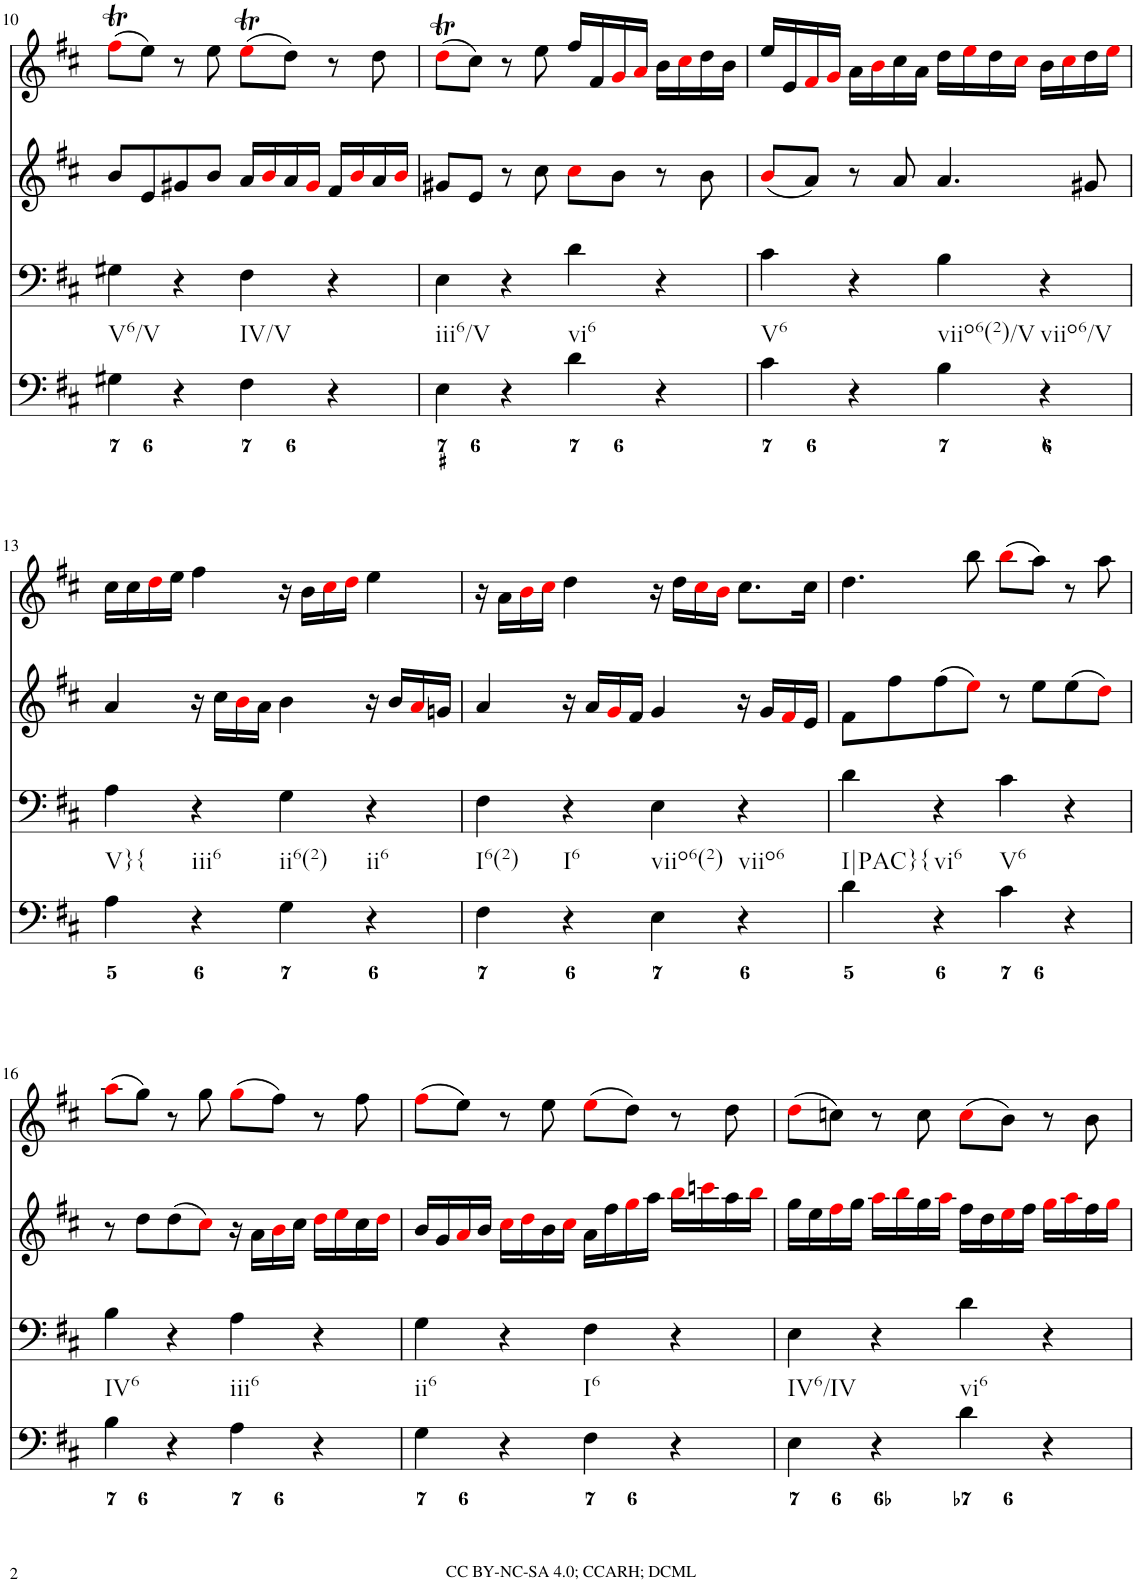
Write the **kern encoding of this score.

**kern	**kern	**kern	**kern
*part4	*part3	*part2	*part1
*staff4	*staff3	*staff2	*staff1
*I"violn	*I"violn	*I"cello	*I"organ
!!LO:PB:g=z
*clefF4	*clefF4	*clefG2	*clefG2
*k[f#c#]	*k[f#c#]	*k[f#c#]	*k[f#c#]
*D:	*D:	*D:	*D:
*M4/4	*M4/4	*M4/4	*M4/4
*met(c)	*met(c)	*met(c)	*met(c)
=10	=10	=10	=10
!	!LO:TX:b:t=V6/V	!	!
4G#X\	4G#X\	8b/L	(8ff#ti\L
.	.	8e/	8ee\J)
4r	4r	8g#X/	8r
.	.	8b/J	8ee\
!	!LO:TX:b:t=IV/V	!	!
4F#\	4F#\	16a/LL	(8eeTi\L
.	.	16bi/	.
.	.	16a/	8dd\J)
.	.	16g#i/JJ	.
4r	4r	16f#/LL	8r
.	.	16bi/	.
.	.	16a/	8dd\
.	.	16bi/JJ	.
=11	=11	=11	=11
!	!LO:TX:b:t=iii6/V	!	!
4E\	4E\	8g#X/L	(8ddTi\L
.	.	8e/J	8cc#\J)
4r	4r	8r	8r
.	.	8cc#\	8ee\
!	!LO:TX:b:t=vi6	!	!
4d\	4d\	8cc#i\L	16ff#/LL
.	.	.	16f#/
.	.	8b\J	16gi/
.	.	.	16ai/JJ
4r	4r	8r	16b\LL
.	.	.	16cc#i\
.	.	8b\	16dd\
.	.	.	16b\JJ
=12	=12	=12	=12
!	!LO:TX:b:t=V6	!	!
4c#\	4c#\	(8bi/L	16ee/LL
.	.	.	16e/
.	.	8a/J)	16f#i/
.	.	.	16gi/JJ
4r	4r	8r	16a\LL
.	.	.	16bi\
.	.	8a/	16cc#\
.	.	.	16a\JJ
!	!LO:TX:b:t=viio6(2)/V	!	!
4B\	4B\	4.a/	16dd\LL
.	.	.	16eei\
.	.	.	16dd\
.	.	.	16cc#i\JJ
!	!LO:TX:b:t=viio6/V	!	!
4r	4r	.	16b\LL
.	.	.	16cc#i\
.	.	8g#X/	16dd\
.	.	.	16eei\JJ
!!LO:LB:g=z
=13	=13	=13	=13
!	!LO:TX:b:t=V}{	!	!
4A\	4A\	4a/	16cc#\LL
.	.	.	16cc#\
.	.	.	16ddi\
.	.	.	16ee\JJ
!	!LO:TX:b:t=iii6	!	!
4r	4r	16r	4ff#\
.	.	16cc#\LL	.
.	.	16bi\	.
.	.	16a\JJ	.
!	!LO:TX:b:t=ii6(2)	!	!
4G\	4G\	4b\	16r
.	.	.	16b\LL
.	.	.	16cc#i\
.	.	.	16ddi\JJ
!	!LO:TX:b:t=ii6	!	!
4r	4r	16r	4ee\
.	.	16b/LL	.
.	.	16ai/	.
.	.	16gn/JJ	.
=14	=14	=14	=14
!	!LO:TX:b:t=I6(2)	!	!
4F#\	4F#\	4a/	16r
.	.	.	16a\LL
.	.	.	16bi\
.	.	.	16cc#i\JJ
!	!LO:TX:b:t=I6	!	!
4r	4r	16r	4dd\
.	.	16a/LL	.
.	.	16gi/	.
.	.	16f#/JJ	.
!	!LO:TX:b:t=viio6(2)	!	!
4E\	4E\	4g/	16r
.	.	.	16dd\LL
.	.	.	16cc#i\
.	.	.	16bi\JJ
!	!LO:TX:b:t=viio6	!	!
4r	4r	16r	8.cc#\L
.	.	16g/LL	.
.	.	16f#i/	.
.	.	16e/JJ	16cc#\Jk
=15	=15	=15	=15
!	!LO:TX:b:t=I|PAC}{	!	!
4d\	4d\	8f#\L	4.dd\
.	.	8ff#\	.
!	!LO:TX:b:t=vi6	!	!
4r	4r	(8ff#\	.
.	.	8eei\J)	8bb\
!	!LO:TX:b:t=V6	!	!
4c#\	4c#\	8r	(8bbi\L
.	.	8ee\L	8aa\J)
4r	4r	(8ee\	8r
.	.	8ddi\J)	8aa\
!!LO:LB:g=z
=16	=16	=16	=16
!	!LO:TX:b:t=IV6	!	!
4B\	4B\	8r	(8aai\L
.	.	8dd\L	8gg\J)
4r	4r	(8dd\	8r
.	.	8cc#i\J)	8gg\
!	!LO:TX:b:t=iii6	!	!
4A\	4A\	16r	(8ggi\L
.	.	16a\LL	.
.	.	16bi\	8ff#\J)
.	.	16cc#\JJ	.
4r	4r	16ddi\LL	8r
.	.	16eei\	.
.	.	16cc#\	8ff#\
.	.	16ddi\JJ	.
=17	=17	=17	=17
!	!LO:TX:b:t=ii6	!	!
4G\	4G\	16b/LL	(8ff#i\L
.	.	16g/	.
.	.	16ai/	8ee\J)
.	.	16b/JJ	.
4r	4r	16cc#i\LL	8r
.	.	16ddi\	.
.	.	16b\	8ee\
.	.	16cc#i\JJ	.
!	!LO:TX:b:t=I6	!	!
4F#\	4F#\	16a\LL	(8eei\L
.	.	16ff#\	.
.	.	16ggi\	8dd\J)
.	.	16aa\JJ	.
4r	4r	16bbi\LL	8r
.	.	16cccni\	.
.	.	16aa\	8dd\
.	.	16bbi\JJ	.
=18	=18	=18	=18
!	!LO:TX:b:t=IV6/IV	!	!
4E\	4E\	16gg\LL	(8ddi\L
.	.	16ee\	.
.	.	16ff#i\	8ccn\J)
.	.	16gg\JJ	.
4r	4r	16aai\LL	8r
.	.	16bbi\	.
.	.	16gg\	8cc\
.	.	16aai\JJ	.
!	!LO:TX:b:t=vi6	!	!
4d\	4d\	16ff#\LL	(8cci\L
.	.	16dd\	.
.	.	16eei\	8b\J)
.	.	16ff#\JJ	.
4r	4r	16ggi\LL	8r
.	.	16aai\	.
.	.	16ff#\	8b\
.	.	16ggi\JJ	.
=	=	=	=
*-	*-	*-	*-
